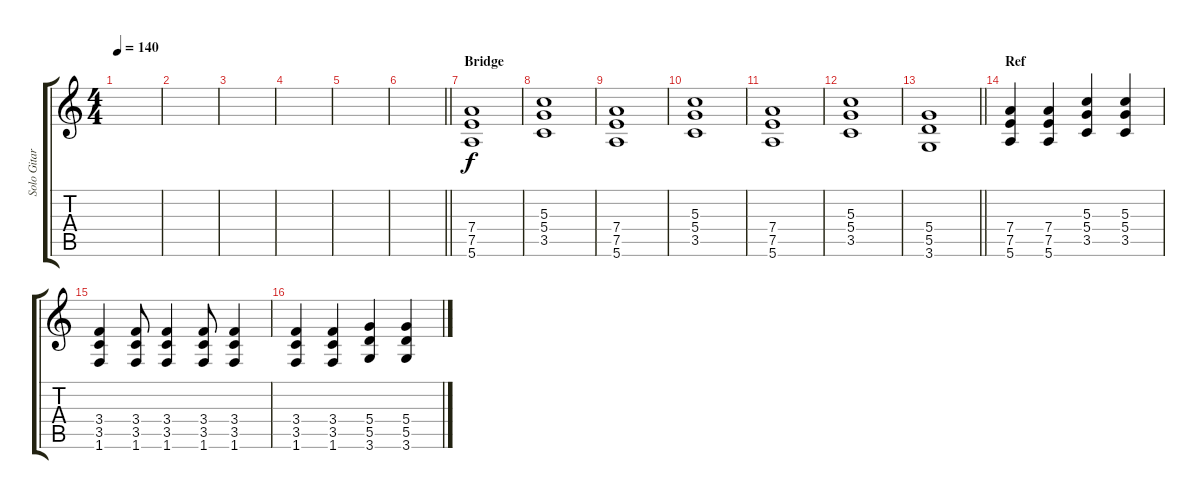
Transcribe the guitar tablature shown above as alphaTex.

\track ("Solo Gitarr" "Solo Gitar") {instrument distortionguitar}
\staff {score tabs}
\tuning (E4 B3 G3 D3 A2 E2) {hide}
\ts (4 4)
\tempo 140
\clef g2
\ks c
|
|
|
|
|
\barLineRight lightlight
|
\section ("" "Bridge")
(7.4 7.5 5.6).1 |
(5.3 5.4 3.5).1 |
(7.4 7.5 5.6).1 |
(5.3 5.4 3.5).1 |
(7.4 7.5 5.6).1 |
(5.3 5.4 3.5).1 |
\barLineRight lightlight
(5.4 5.5 3.6).1 |
\section ("" "Ref")
(7.4 7.5 5.6).4 (7.4 7.5 5.6).4 (5.3 5.4 3.5).4 (5.3 5.4 3.5).4 |
(3.4 3.5 1.6).4 (3.4 3.5 1.6).8 (3.4 3.5 1.6).4 (3.4 3.5 1.6).8 (3.4 3.5 1.6).4 |
(3.4 3.5 1.6).4 (3.4 3.5 1.6).4 (5.4 5.5 3.6).4 (5.4 5.5 3.6).4
